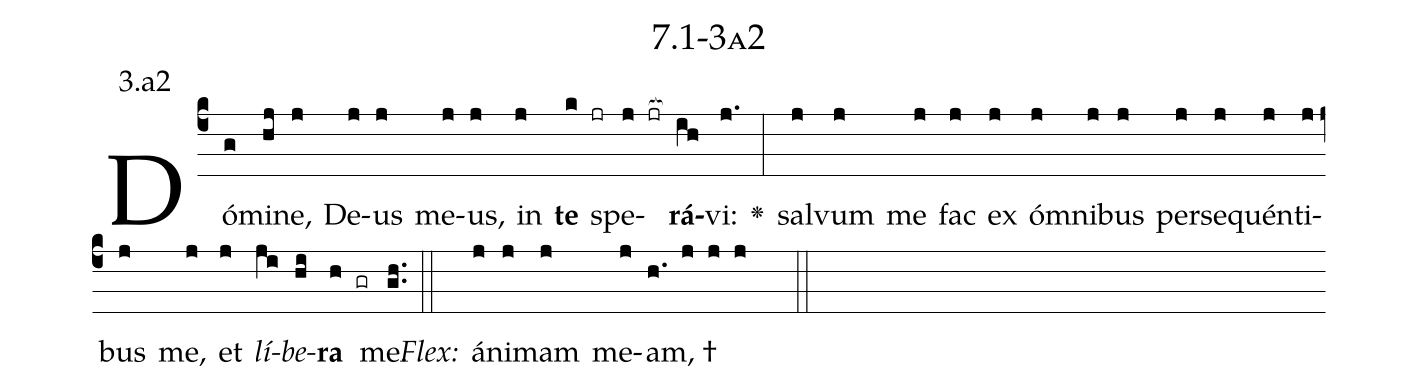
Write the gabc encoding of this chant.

name: 7.1-3a2;
annotation: 3.a2;
%%
(c4)Dó(g)mi(hj)ne,(j) De(j)us(j) me(j)us,(j) in(j) <b>te</b>(k jr) spe(j jr[ocb:1{])<b>rá</b>(ih[ocb:0}])vi:(j.) <v>\greheightstar</v>(:) sal(j)vum(j) me(j) fac(j) ex(j) óm(j)ni(j)bus(j) per(j)se(j)quén(j)ti(j)bus(j) me,(j) et(j) <i>lí</i>(ji)<i>be</i>(hi)<b>ra</b>(h gr) me.(gh..) (::)
<i>Flex:</i>()  á(j)ni(j)mam(j) me(j)am, †(h. j j j  ::)

%E(j) u(j) o(ji) u(hi) a(h) e.(gh..) (::)
